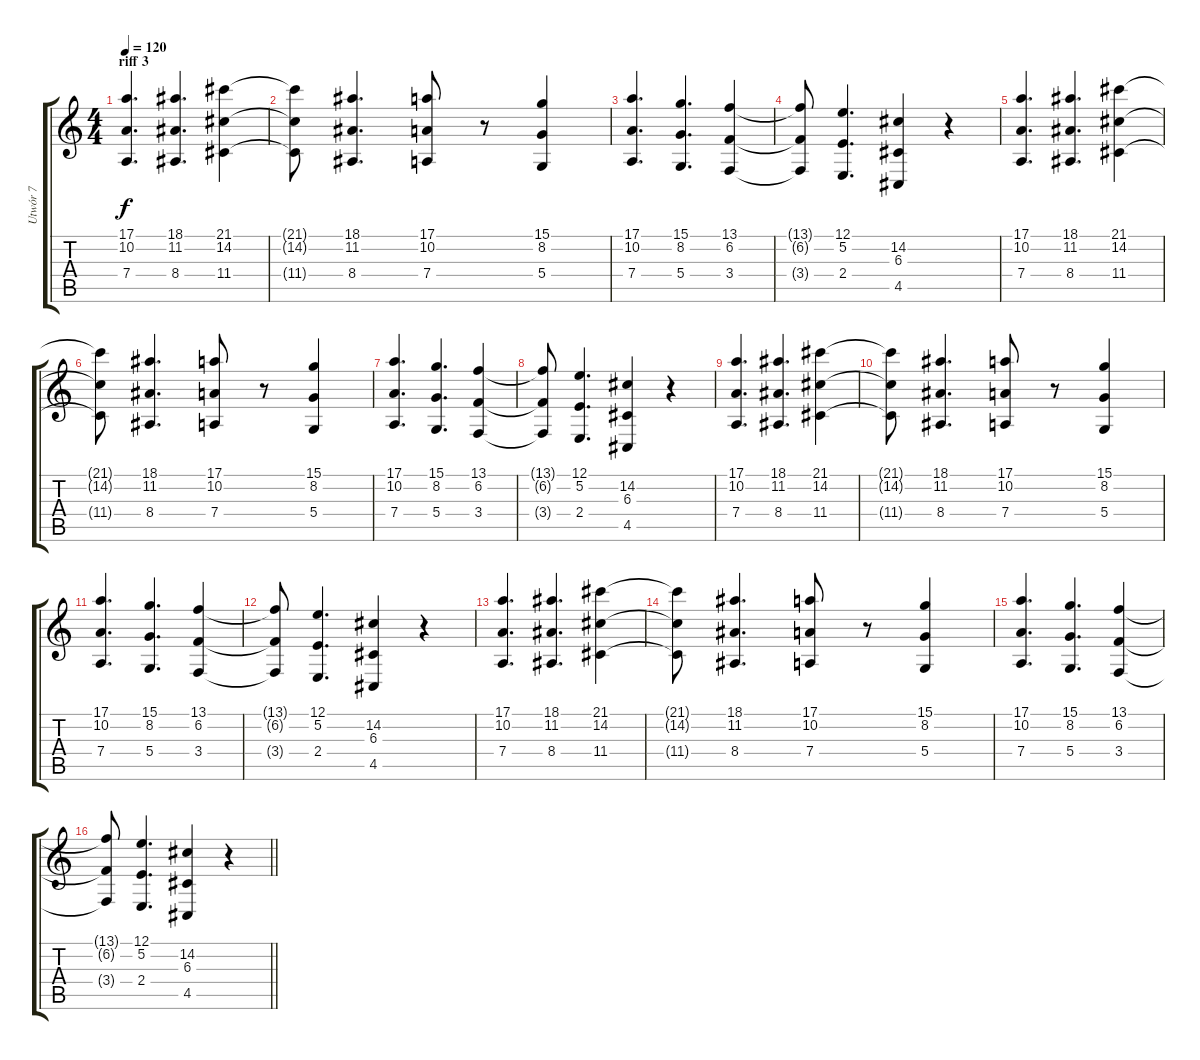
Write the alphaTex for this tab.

\track ("Utwór 7" "Utwór 7") {instrument stringensemble1}
\staff {score tabs}
\tuning (E4 B3 G3 D3 A2 E2) {hide}
\ts (4 4)
\section ("" "riff 3")
\tempo 120
\clef g2
\ks c
(17.1 10.2 7.4).4{d dy f} (18.1 11.2 8.4).4{d} (21.1 14.2 11.4).4 |
(21.1{t} 14.2{t} 11.4{t}).8 (18.1 11.2 8.4).4{d} (17.1 10.2 7.4).8 r.8 (15.1 8.2 5.4).4 |
(17.1 10.2 7.4).4{d} (15.1 8.2 5.4).4{d} (13.1 6.2 3.4).4 |
(13.1{t} 6.2{t} 3.4{t}).8 (12.1 5.2 2.4).4{d} (14.2 6.3 4.5).4 r.4 |
(17.1 10.2 7.4).4{d} (18.1 11.2 8.4).4{d} (21.1 14.2 11.4).4 |
(21.1{t} 14.2{t} 11.4{t}).8 (18.1 11.2 8.4).4{d} (17.1 10.2 7.4).8 r.8 (15.1 8.2 5.4).4 |
(17.1 10.2 7.4).4{d} (15.1 8.2 5.4).4{d} (13.1 6.2 3.4).4 |
(13.1{t} 6.2{t} 3.4{t}).8 (12.1 5.2 2.4).4{d} (14.2 6.3 4.5).4 r.4 |
(17.1 10.2 7.4).4{d} (18.1 11.2 8.4).4{d} (21.1 14.2 11.4).4 |
(21.1{t} 14.2{t} 11.4{t}).8 (18.1 11.2 8.4).4{d} (17.1 10.2 7.4).8 r.8 (15.1 8.2 5.4).4 |
(17.1 10.2 7.4).4{d} (15.1 8.2 5.4).4{d} (13.1 6.2 3.4).4 |
(13.1{t} 6.2{t} 3.4{t}).8 (12.1 5.2 2.4).4{d} (14.2 6.3 4.5).4 r.4 |
(17.1 10.2 7.4).4{d} (18.1 11.2 8.4).4{d} (21.1 14.2 11.4).4 |
(21.1{t} 14.2{t} 11.4{t}).8 (18.1 11.2 8.4).4{d} (17.1 10.2 7.4).8 r.8 (15.1 8.2 5.4).4 |
(17.1 10.2 7.4).4{d} (15.1 8.2 5.4).4{d} (13.1 6.2 3.4).4 |
\barLineRight lightlight
(13.1{t} 6.2{t} 3.4{t}).8 (12.1 5.2 2.4).4{d} (14.2 6.3 4.5).4 r.4
